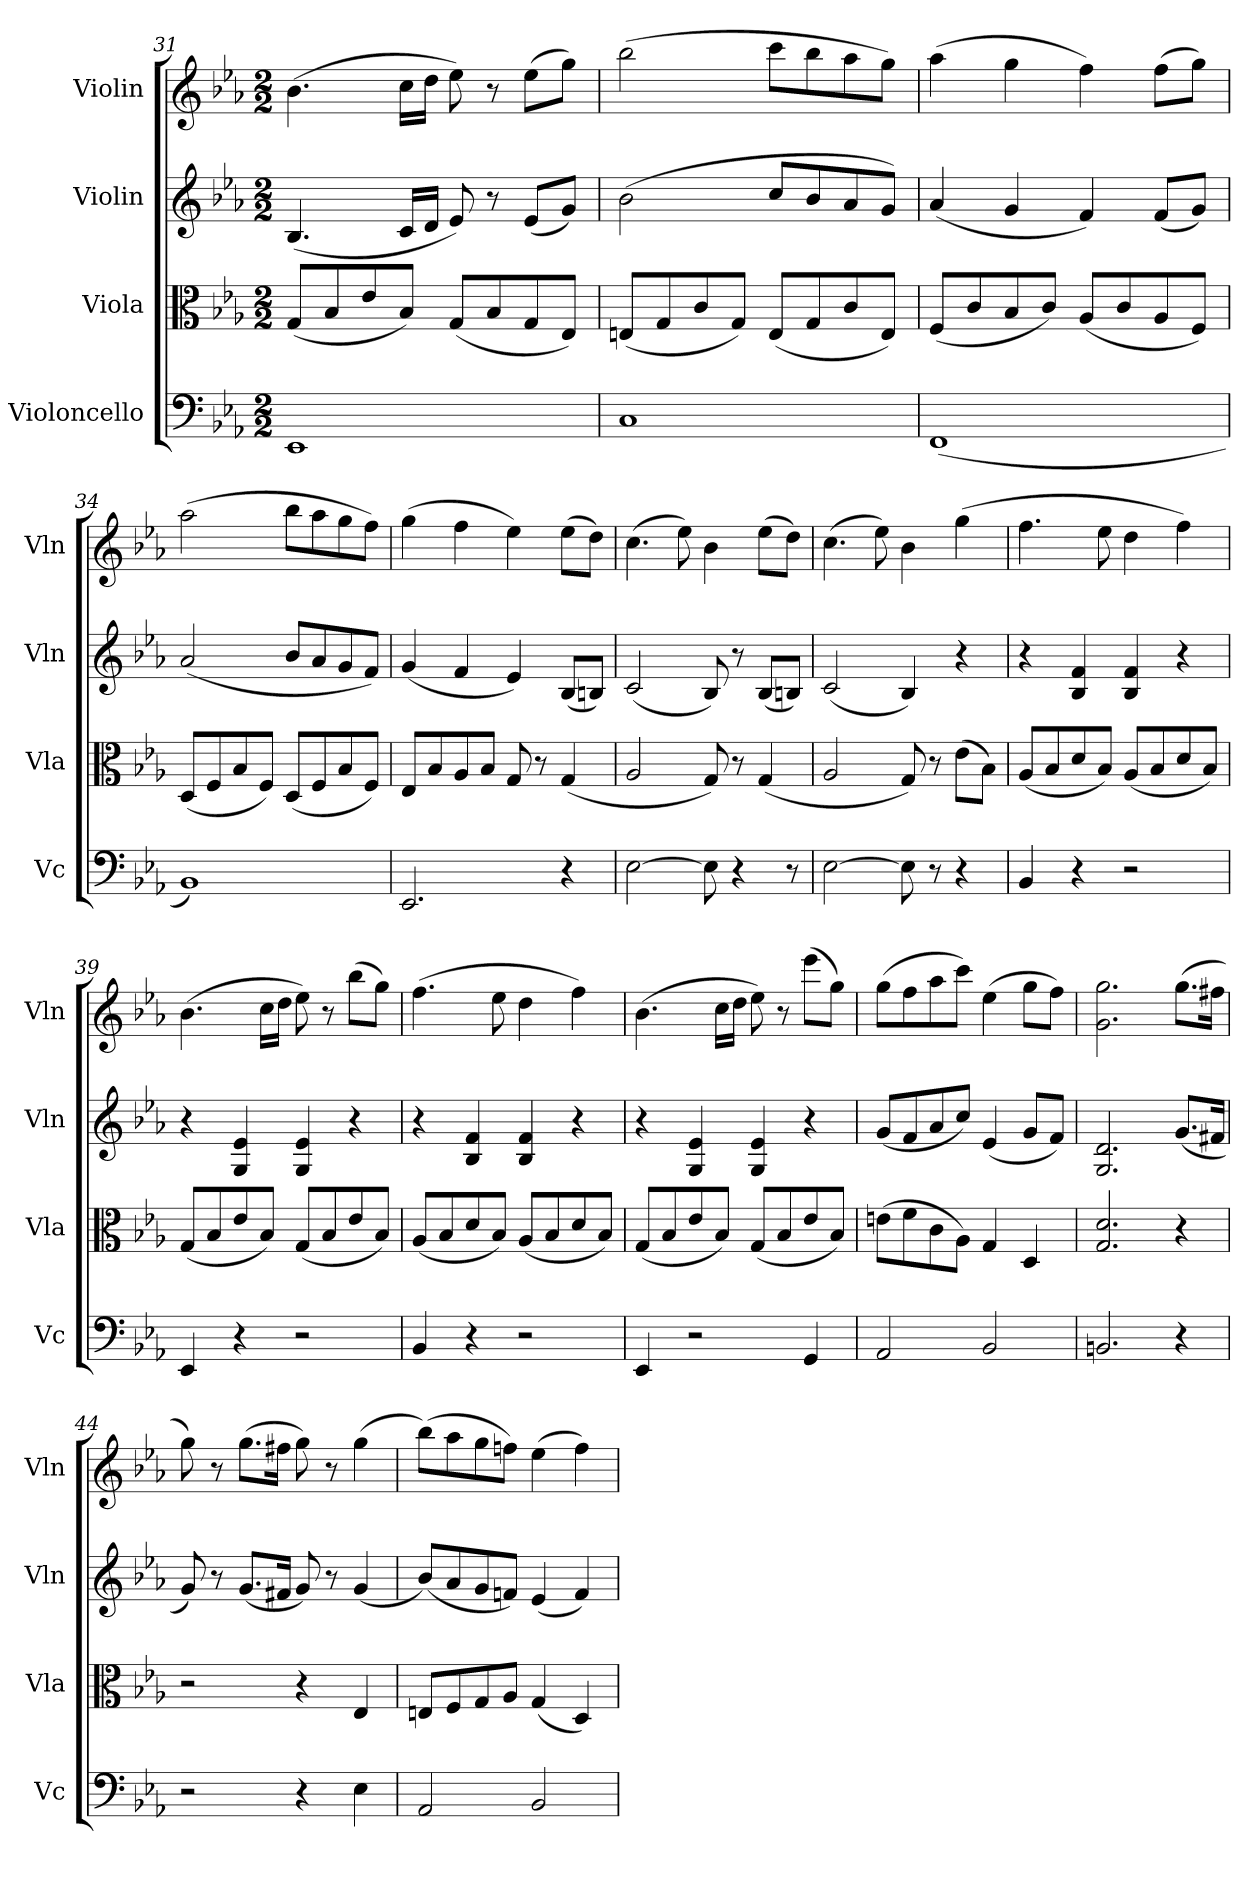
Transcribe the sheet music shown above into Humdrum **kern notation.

**kern	**kern	**kern	**kern
*part4	*part3	*part2	*part1
*staff4	*staff3	*staff2	*staff1
*I"Violoncello	*I"Viola	*I"Violin	*I"Violin
*I'Vc	*I'Vla	*I'Vln	*I'Vln
*clefF4	*clefC3	*clefG2	*clefG2
*k[b-e-a-]	*k[b-e-a-]	*k[b-e-a-]	*k[b-e-a-]
*M2/2	*M2/2	*M2/2	*M2/2
=31	=31	=31	=31
1EE-	(8G/L	(4.B-/	(4.b-\
.	8B-/	.	.
.	8e-/	.	.
.	8B-/J)	16c/LL	16cc\LL
.	.	16d/JJ	16dd\JJ
.	(8G/L	8e-/)	8ee-\)
.	8B-/	8r	8r
.	8G/	(8e-/L	(8ee-\L
.	8E-/J)	8g/J)	8gg\J)
=32	=32	=32	=32
1C	(8En/L	(2b-\	(2bb-\
.	8G/	.	.
.	8c/	.	.
.	8G/J)	.	.
.	(8E/L	8cc/L	8ccc\L
.	8G/	8b-/	8bb-\
.	8c/	8a-/	8aa-\
.	8E/J)	8g/J)	8gg\J)
=33	=33	=33	=33
(1FF	(8F/L	(4a-/	(4aa-\
.	8c/	.	.
.	8B-/	4g/	4gg\
.	8c/J)	.	.
.	(8A-/L	4f/)	4ff\)
.	8c/	.	.
.	8A-/	(8f/L	(8ff\L
.	8F/J)	8g/J)	8gg\J)
=34	=34	=34	=34
1BB-)	(8D/L	(2a-/	(2aa-\
.	8F/	.	.
.	8B-/	.	.
.	8F/J)	.	.
.	(8D/L	8b-/L	8bb-\L
.	8F/	8a-/	8aa-\
.	8B-/	8g/	8gg\
.	8F/J)	8f/J)	8ff\J)
=35	=35	=35	=35
2.EE-/	8E-/L	(4g/	(4gg\
.	8B-/	.	.
.	8A-/	4f/	4ff\
.	8B-/J	.	.
.	8G/	4e-/)	4ee-\)
.	8r	.	.
4r	(4G/	(8B-/L	(8ee-\L
.	.	8Bn/J)	8dd\J)
=36	=36	=36	=36
[2E-\	2A-/	(2c/	(4.cc\
.	.	.	8ee-\)
8E-\]	8G/)	8B-/)	4b-\
4r	8r	8r	.
.	(4G/	(8B-/L	(8ee-\L
8r	.	8Bn/J)	8dd\J)
=37	=37	=37	=37
[2E-\	2A-/	(2c/	(4.cc\
.	.	.	8ee-\)
8E-\]	8G/)	4B-/)	4b-\
8r	8r	.	.
4r	(8e-\L	4r	(4gg\
.	8B-\J)	.	.
=38	=38	=38	=38
4BB-/	(8A-/L	4r	4.ff\
.	8B-/	.	.
4r	8d/	4B-/ 4f/	.
.	8B-/J)	.	8ee-\
2r	(8A-/L	4B-/ 4f/	4dd\
.	8B-/	.	.
.	8d/	4r	4ff\)
.	8B-/J)	.	.
=39	=39	=39	=39
4EE-/	(8G/L	4r	(4.b-\
.	8B-/	.	.
4r	8e-/	4G/ 4e-/	.
.	8B-/J)	.	16cc\LL
.	.	.	16dd\JJ
2r	(8G/L	4G/ 4e-/	8ee-\)
.	8B-/	.	8r
.	8e-/	4r	(8bb-\L
.	8B-/J)	.	8gg\J)
=40	=40	=40	=40
4BB-/	(8A-/L	4r	(4.ff\
.	8B-/	.	.
4r	8d/	4B-/ 4f/	.
.	8B-/J)	.	8ee-\
2r	(8A-/L	4B-/ 4f/	4dd\
.	8B-/	.	.
.	8d/	4r	4ff\)
.	8B-/J)	.	.
=41	=41	=41	=41
4EE-/	(8G/L	4r	(4.b-\
.	8B-/	.	.
2r	8e-/	4G/ 4e-/	.
.	8B-/J)	.	16cc\LL
.	.	.	16dd\JJ
.	(8G/L	4G/ 4e-/	8ee-\)
.	8B-/	.	8r
4GG/	8e-/	4r	(8eee-\L
.	8B-/J)	.	8gg\J)
=42	=42	=42	=42
2AA-/	(8en\L	(8g/L	(8gg\L
.	8f\	8f/	8ff\
.	8c\	8a-/	8aa-\
.	8A-\J)	8cc/J)	8ccc\J)
2BB-/	4G/	(4e-/	(4ee-\
.	4D/	8g/L	8gg\L
.	.	8f/J)	8ff\J)
=43	=43	=43	=43
2.BBn/	2.G/ 2.d/	2.G/ 2.d/	2.g\ 2.gg\
4r	4r	(8.g/L	(8.gg\L
.	.	16f#X/Jk	16ff#X\Jk
=44	=44	=44	=44
2r	2r	8g/)	8gg\)
.	.	8r	8r
.	.	(8.g/L	(8.gg\L
.	.	16f#X/Jk	16ff#X\Jk
4r	4r	8g/)	8gg\)
.	.	8r	8r
4E-\	4E-/	(4g/	(4gg\
=45	=45	=45	=45
2AA-/	8En/L	(8b-/L)	(8bb-\L)
.	8F/	8a-/	8aa-\
.	8G/	8g/	8gg\
.	8A-/J	8fn/J)	8ffn\J)
2BB-/	(4G/	(4e-/	(4ee-\
.	4D/)	4f/)	4ff\)
=	=	=	=
*-	*-	*-	*-
